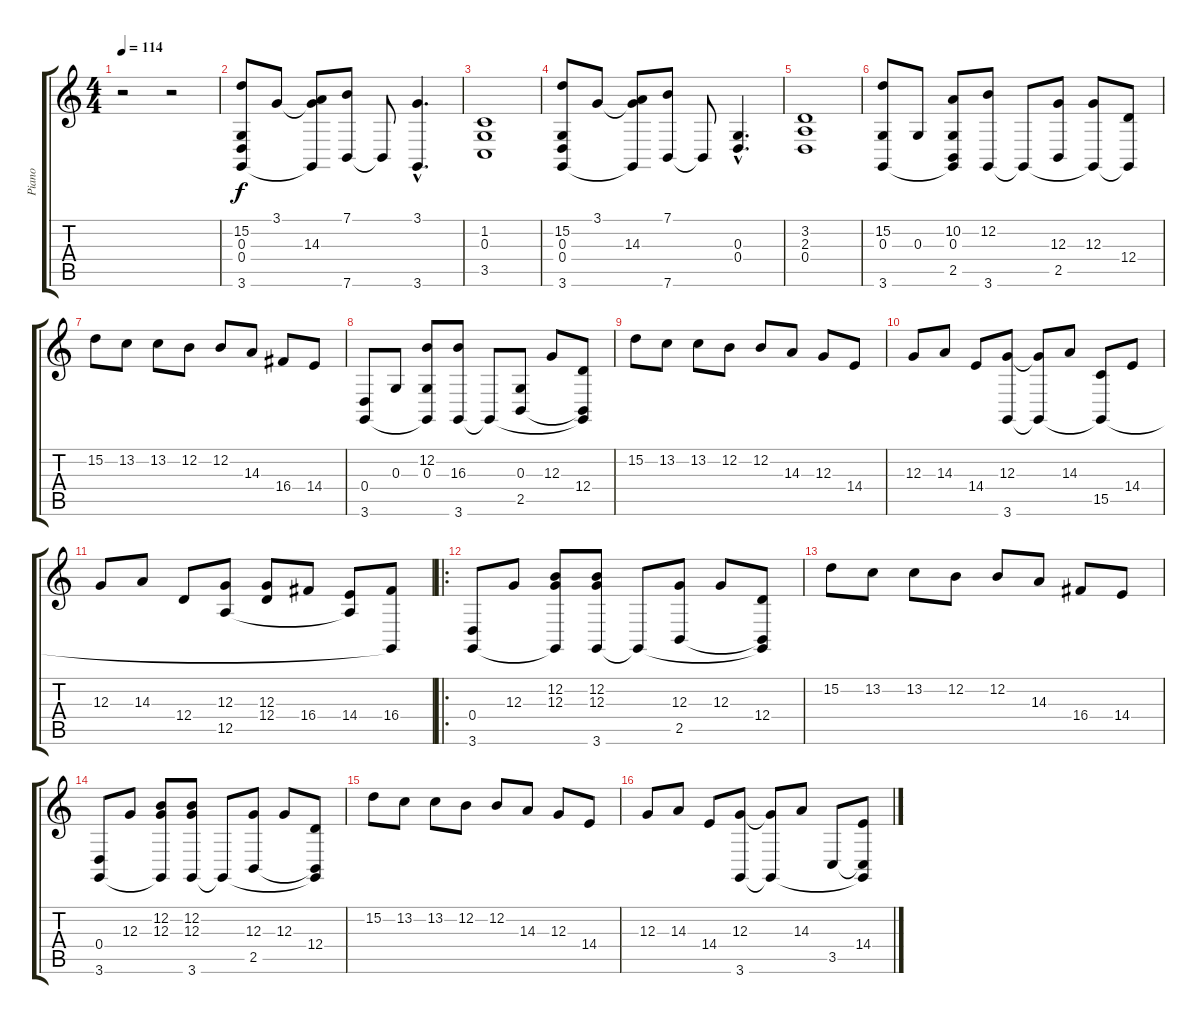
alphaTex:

\track ("Piano" "Piano") {instrument brightacousticpiano}
\staff {score tabs}
\tuning (E4 B3 G3 D3 A2 E2) {hide}
\ts (4 4)
\tempo 114
\clef g2
\ks c
r.2{dy f instrument brightacousticpiano} r.2 |
(15.2 0.3 0.4 3.6).8 3.1.8 (3.1{t} 14.3 3.6{t}).8 (7.1 7.6).8 7.6{t}.8 (3.1{hac} 3.6{hac}).4{d} |
(1.2 0.3 3.5).1 |
(15.2 0.3 0.4 3.6).8 3.1.8 (3.1{t} 14.3 3.6{t}).8 (7.1 7.6).8 7.6{t}.8 (0.3{hac} 0.4{hac}).4{d} |
(3.2 2.3 0.4).1 |
(15.2 0.3 3.6).8 0.3.8 (10.2 0.3 2.5 3.6{t}).8 (12.2 3.6).8 3.6{t}.8 (12.3 2.5).8 (12.3 3.6{t}).8 (12.4 3.6{t}).8 |
15.2.8 13.2.8 13.2.8 12.2.8 12.2.8 14.3.8 16.4.8 14.4.8 |
(0.4 3.6).8 0.3.8 (12.2 0.3 3.6{t}).8 (16.3 3.6).8 3.6{t}.8 (0.3 2.5).8 12.3.8 (12.4 2.5{t} 3.6{t}).8 |
15.2.8 13.2.8 13.2.8 12.2.8 12.2.8 14.3.8 12.3.8 14.4.8 |
12.3.8 14.3.8 14.4.8 (12.3 3.6).8 (12.3{t} 3.6{t}).8 14.3.8 (15.5 3.6{t}).8 14.4.8 |
12.3.8 14.3.8 12.4.8 (12.3 12.5).8 (12.3 12.4).8 16.4.8 (14.4 12.5{t}).8 (16.4 3.6{t}).8 |
\ro
(0.4 3.6).8 12.3.8 (12.2 12.3 3.6{t}).8 (12.2 12.3 3.6).8 3.6{t}.8 (12.3 2.5).8 12.3.8 (12.4 2.5{t} 3.6{t}).8 |
15.2.8 13.2.8 13.2.8 12.2.8 12.2.8 14.3.8 16.4.8 14.4.8 |
(0.4 3.6).8 12.3.8 (12.2 12.3 3.6{t}).8 (12.2 12.3 3.6).8 3.6{t}.8 (12.3 2.5).8 12.3.8 (12.4 2.5{t} 3.6{t}).8 |
15.2.8 13.2.8 13.2.8 12.2.8 12.2.8 14.3.8 12.3.8 14.4.8 |
12.3.8 14.3.8 14.4.8 (12.3 3.6).8 (12.3{t} 3.6{t}).8 14.3.8 3.5.8 (14.4 3.5{t} 3.6{t}).8
